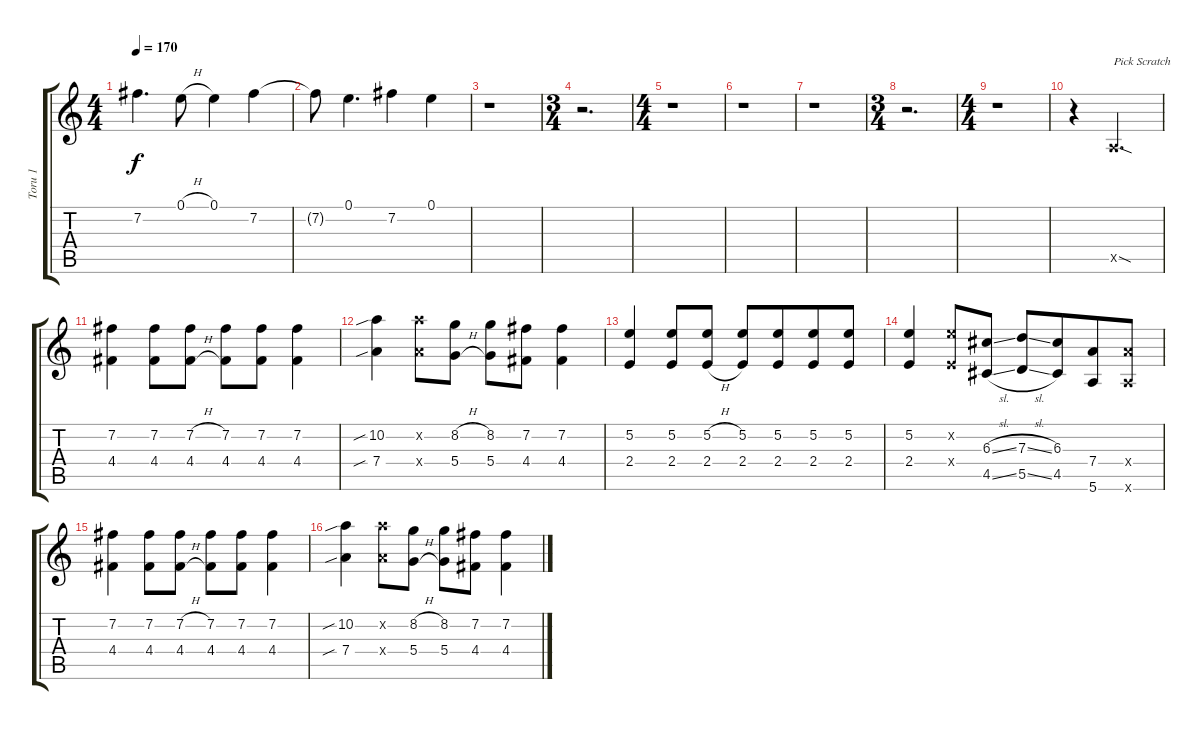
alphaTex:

\track ("Toru 1" "Toru 1") {instrument overdrivenguitar}
\staff {score tabs}
\tuning (E4 B3 G3 D3 A2 E2) {hide}
\ts (4 4)
\tempo 170
\clef g2
\ks c
7.2.4{d dy f instrument acousticguitarsteel} 0.1{h}.8 0.1.4 7.2.4 |
7.2{t}.8 0.1.4{d} 7.2.4 0.1.4 |
r.1{instrument overdrivenguitar} |
\ts (3 4)
r.2{d} |
\ts (4 4)
r.1 |
r.1 |
r.1 |
\ts (3 4)
r.2{d} |
\ts (4 4)
r.1 |
r.4 0.5{sod x}.2{d txt "Pick Scratch"} |
(7.2 4.4).4 (7.2 4.4).8 (7.2{h} 4.4{h}).8 (7.2 4.4).8 (7.2 4.4).8 (7.2 4.4).4 |
(10.2{sib} 7.4{sib}).4 (10.2{x} 7.4{x}).8 (8.2{h} 5.4{h}).8 (8.2 5.4).8 (7.2 4.4).8 (7.2 4.4).4 |
(5.2 2.4).4 (5.2 2.4).8 (5.2{h} 2.4{h}).8 (5.2 2.4).8 (5.2 2.4).8{beam merge} (5.2 2.4).8 (5.2 2.4).8 |
(5.2 2.4).4 (5.2{x} 2.4{x}).8 (6.3{sl} 4.5{sl}).8 (7.3{sl} 5.5{sl}).8 (6.3 4.5).8{beam merge} (7.4 5.6).8 (7.4{x} 5.6{x}).8 |
(7.2 4.4).4 (7.2 4.4).8 (7.2{h} 4.4{h}).8 (7.2 4.4).8 (7.2 4.4).8 (7.2 4.4).4 |
(10.2{sib} 7.4{sib}).4 (10.2{x} 7.4{x}).8 (8.2{h} 5.4{h}).8 (8.2 5.4).8 (7.2 4.4).8 (7.2 4.4).4
